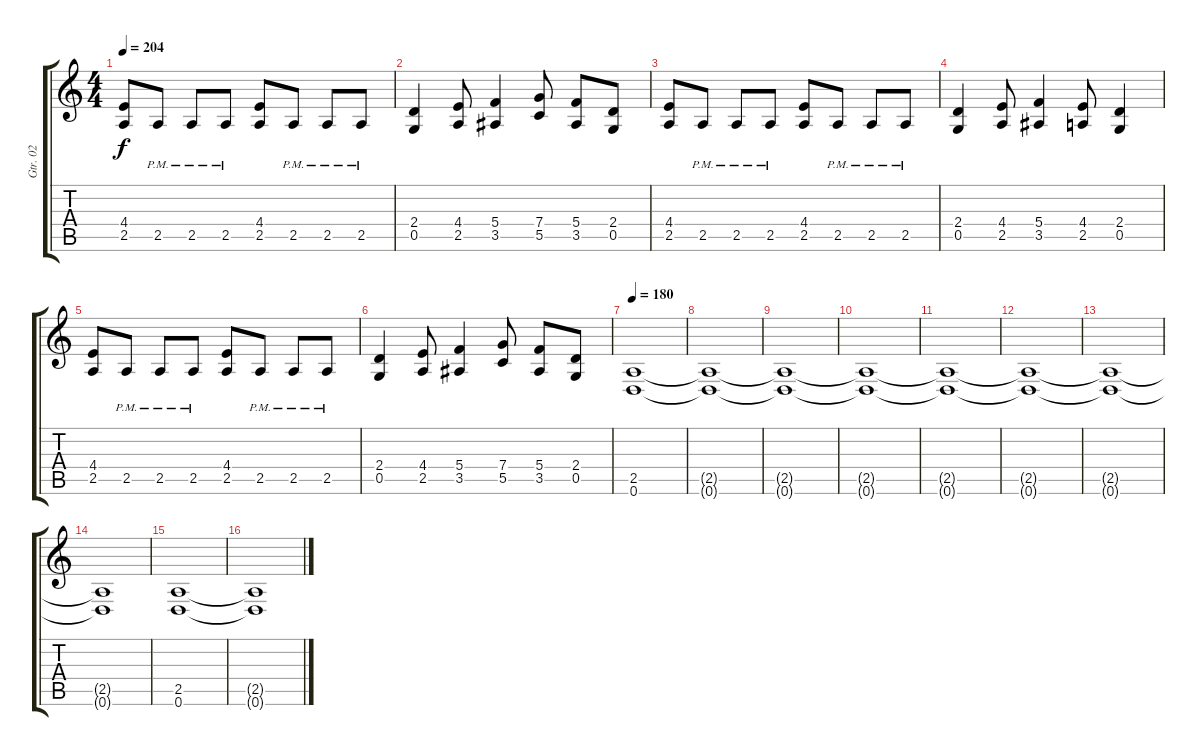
\track ("Gtr. 02" "Gtr. 02") {instrument distortionguitar}
\staff {score tabs}
\tuning (D4 A3 F3 C3 G2 D2) {hide}
\ts (4 4)
\tempo 204
\clef g2
\ks c
(4.4 2.5).8{dy f} 2.5{pm}.8 2.5{pm}.8 2.5{pm}.8 (4.4 2.5).8 2.5{pm}.8 2.5{pm}.8 2.5{pm}.8 |
(2.4 0.5).4 (4.4 2.5).8 (5.4 3.5).4 (7.4 5.5).8 (5.4 3.5).8 (2.4 0.5).8 |
(4.4 2.5).8 2.5{pm}.8 2.5{pm}.8 2.5{pm}.8 (4.4 2.5).8 2.5{pm}.8 2.5{pm}.8 2.5{pm}.8 |
(2.4 0.5).4 (4.4 2.5).8 (5.4 3.5).4 (4.4 2.5).8 (2.4 0.5).4 |
(4.4 2.5).8 2.5{pm}.8 2.5{pm}.8 2.5{pm}.8 (4.4 2.5).8 2.5{pm}.8 2.5{pm}.8 2.5{pm}.8 |
(2.4 0.5).4 (4.4 2.5).8 (5.4 3.5).4 (7.4 5.5).8 (5.4 3.5).8 (2.4 0.5).8 |
\tempo 180
(2.5 0.6).1 |
(2.5{t} 0.6{t}).1 |
(2.5{t} 0.6{t}).1 |
(2.5{t} 0.6{t}).1 |
(2.5{t} 0.6{t}).1 |
(2.5{t} 0.6{t}).1 |
(2.5{t} 0.6{t}).1 |
(2.5{t} 0.6{t}).1 |
(2.5 0.6).1 |
(2.5{t} 0.6{t}).1
